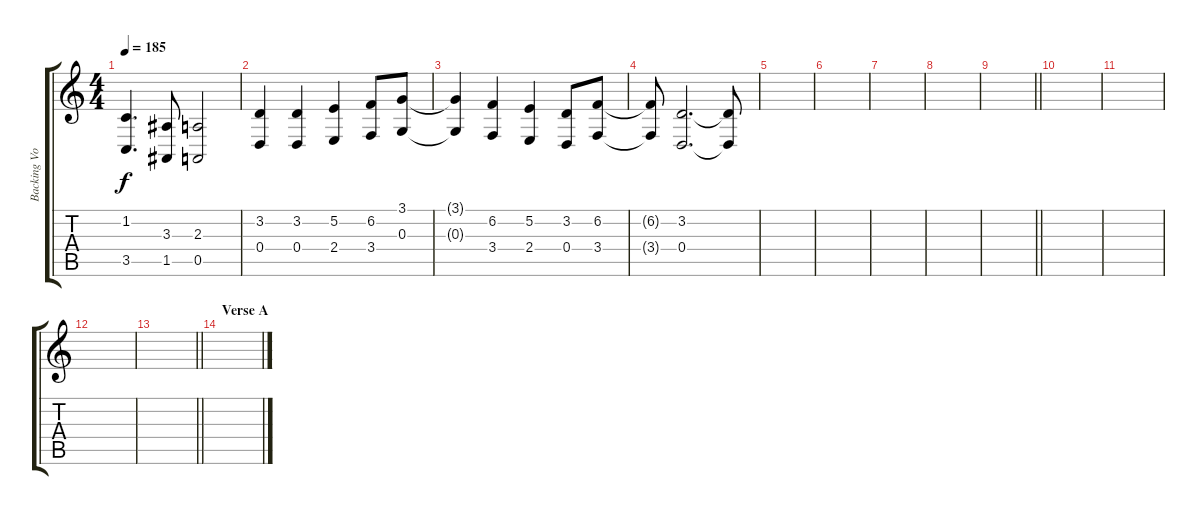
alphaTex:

\track ("Backing Vocals" "Backing Vo") {instrument lead6voice}
\staff {score tabs}
\tuning (E4 B3 G3 D3 A2 D2) {hide}
\ts (4 4)
\tempo 185
\clef g2
\ks c
(1.2 3.5).4{d dy f} (3.3 1.5).8 (2.3 0.5).2 |
(3.2 0.4).4 (3.2 0.4).4 (5.2 2.4).4 (6.2 3.4).8 (3.1 0.3).8 |
(3.1{t} 0.3{t}).4 (6.2 3.4).4 (5.2 2.4).4 (3.2 0.4).8 (6.2 3.4).8 |
(6.2{t} 3.4{t}).8 (3.2 0.4).2{d} (3.2{t} 0.4{t}).8 |
|
|
|
|
\barLineRight lightlight
|
\section ("" "")
|
|
|
\barLineRight lightlight
|
\section ("" "Verse A")
